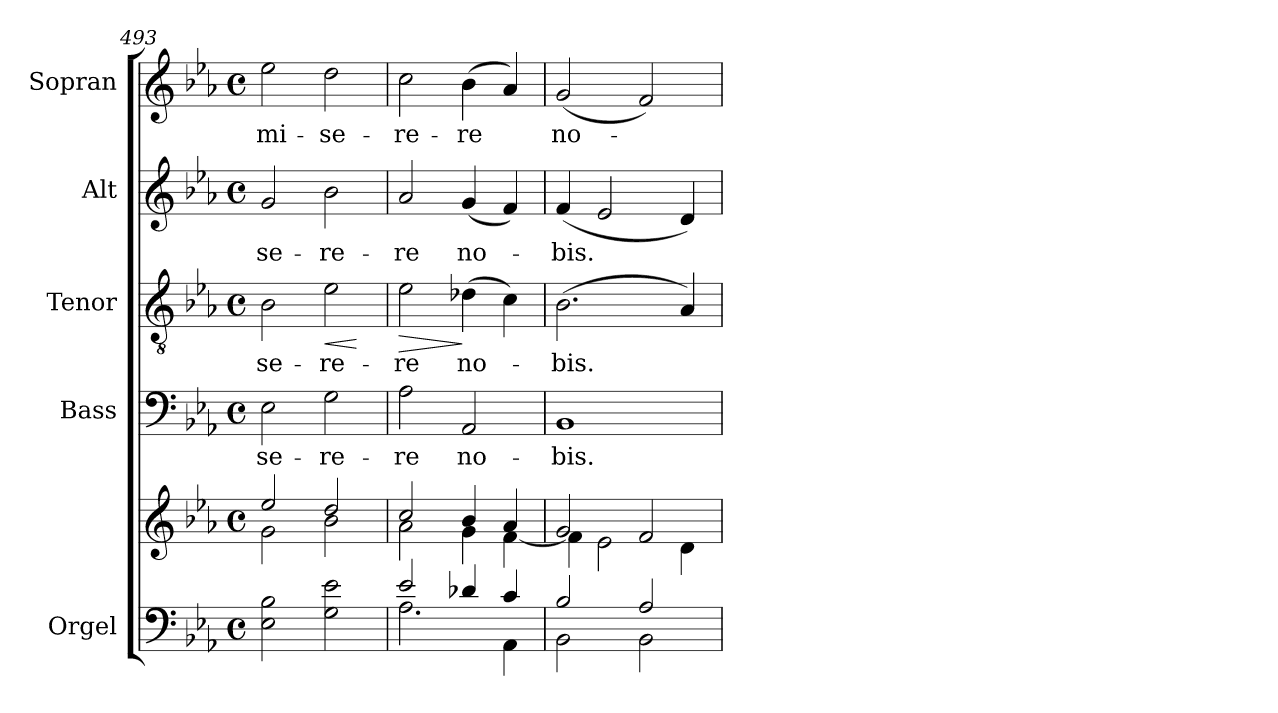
**kern	**kern	**kern	**text	**kern	**text	**dynam	**kern	**text	**kern	**text
*part5	*part5	*part4	*part4	*part3	*part3	*part3	*part2	*part2	*part1	*part1
*staff6	*staff5	*staff4	*staff4	*staff3	*staff3	*staff3	*staff2	*staff2	*staff1	*staff1
*I"Orgel	*	*I"Bass	*	*I"Tenor	*	*	*I"Alt	*	*I"Sopran	*
*I'Org.	*	*I'B.	*	*I'T.	*	*	*I'A.	*	*I'S.	*
*clefF4	*clefG2	*clefF4	*	*clefGv2	*	*	*clefG2	*	*clefG2	*
*k[b-e-a-]	*k[b-e-a-]	*k[b-e-a-]	*	*k[b-e-a-]	*	*	*k[b-e-a-]	*	*k[b-e-a-]	*
*E-:	*E-:	*E-:	*	*E-:	*	*	*E-:	*	*E-:	*
*M4/4	*M4/4	*M4/4	*	*M4/4	*	*	*M4/4	*	*M4/4	*
*met(c)	*met(c)	*met(c)	*	*met(c)	*	*	*met(c)	*	*met(c)	*
=493	=493	=493	=493	=493	=493	=493	=493	=493	=493	=493
*	*^	*	*	*	*	*	*	*	*	*
!	!	!	!	!LO:LY:b	!	!LO:LY:b	!	!	!LO:LY:b	!	!LO:LY:b
2E-\ 2B-\	2ee-/	2g\	2E-\	-se-	2B-\	-se-	.	2g/	-se-	2ee-\	mi-
!	!	!	!	!LO:LY:b	!	!LO:LY:b	!LO:HP:b	!	!LO:LY:b	!	!LO:LY:b
2G\ 2e-\	2dd/	2b-\	2G\	-re-	2e-\	-re-	<	2b-\	-re-	2dd\	-se-
*	*v	*v	*	*	*	*	*	*	*	*	*
.	.	.	.	.	.	[	.	.	.	.
=494	=494	=494	=494	=494	=494	=494	=494	=494	=494	=494
*^	*^	*	*	*	*	*	*	*	*	*
!	!	!	!	!	!LO:LY:b	!	!LO:LY:b	!LO:HP:b	!	!LO:LY:b	!	!LO:LY:b
2e-/	2.A-\	2cc/	2a-\	2A-\	-re	2e-\	-re	>	2a-/	-re	2cc\	-re-
!	!	!	!	!	!LO:LY:b	!	!LO:LY:b	!	!	!LO:LY:b	!	!LO:LY:b
4d-X/	.	4b-/	4g\	2AA-/	no-	(>4d-X\	no-	]	(<4g/	no-	(>4b-\	-re
4c/	4AA-\	4a-/	[<4f\	.	.	4c\)	.	.	4f/)	.	4a-/)	.
=495	=495	=495	=495	=495	=495	=495	=495	=495	=495	=495	=495	=495
!	!	!	!	!	!LO:LY:b	!	!LO:LY:b	!	!	!LO:LY:b	!	!LO:LY:b
2B-/	2BB-\	2g/	4f\]	1BB-	-bis.	(>2.B-\	-bis.	.	(<4f/	-bis.	(<2g/	no-
.	.	.	2e-\	.	.	.	.	.	2e-/	.	.	.
2A-/	2BB-\	2f/	.	.	.	.	.	.	.	.	2f/)	.
.	.	.	4d\	.	.	4A-/)	.	.	4d/)	.	.	.
*v	*v	*	*	*	*	*	*	*	*	*	*	*
*	*v	*v	*	*	*	*	*	*	*	*	*
=	=	=	=	=	=	=	=	=	=	=
*-	*-	*-	*-	*-	*-	*-	*-	*-	*-	*-
